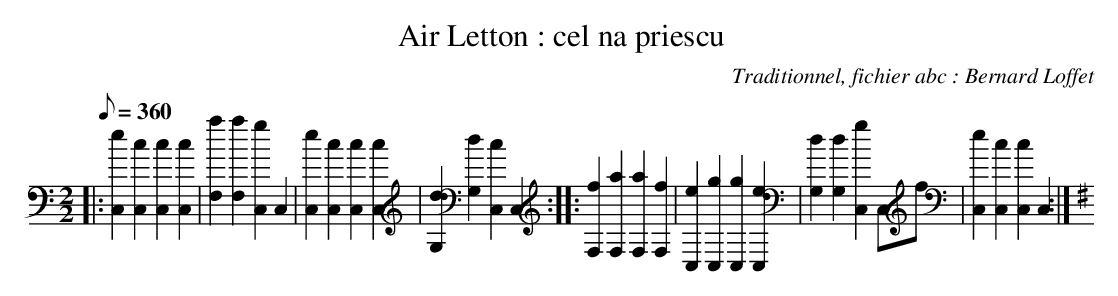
X:1
T:Air Letton : cel na priescu
C:Traditionnel, fichier abc : Bernard Loffet
L:1/8
Q:360
M:2/2
K:C
|: [e2C,2][c2C,2] [c2C,2][c2C,2] | [a2F,2][a2F,2] [g2C,2]C,2 | [e2C,2][c2C,2] [c2C,2][c2C,2] | \
 [d2G,2][d2G,2] [c2C,2]C,2 :|: [f2F,2][a2F,2] [a2F,2][f2F,2] | [e2C,2][g2C,2] [g2C,2][e2C,2] | \
 [d2G,2][d2G,2] [g2C,2]C,f | [e2C,2][c2C,2] [c2C,2]C,2 :| \
K:G
